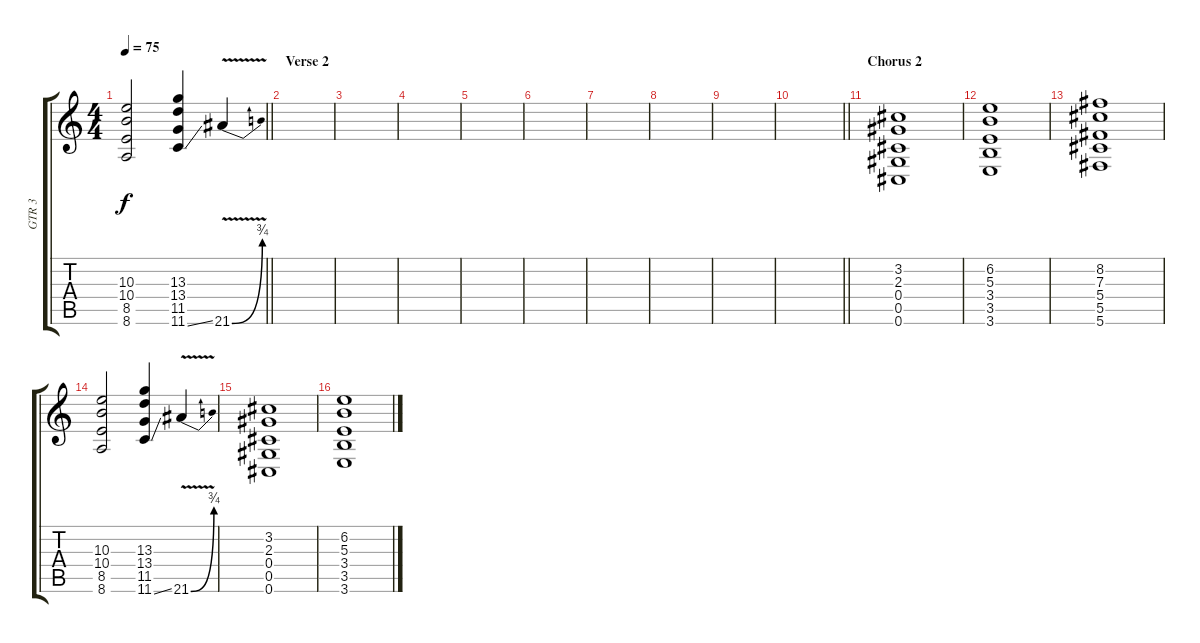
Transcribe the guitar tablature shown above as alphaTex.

\track ("GTR 3" "GTR 3") {instrument distortionguitar}
\staff {score tabs}
\tuning (Eb4 Bb3 Gb3 Db3 Ab2 Db2) {hide}
\ts (4 4)
\tempo 75
\clef g2
\barLineRight lightlight
\ks c
(10.3 10.4 8.5 8.6).2{dy f} (13.3 13.4 11.5 11.6{ss}).4 21.6{be (bend 0 0 60 3) v}.4 |
\section ("" "Verse 2")
|
|
|
|
|
|
|
|
\barLineRight lightlight
|
\section ("" "Chorus 2")
(3.2 2.3 0.4 0.5 0.6).1 |
(6.2 5.3 3.4 3.5 3.6).1 |
(8.2 7.3 5.4 5.5 5.6).1 |
(10.3 10.4 8.5 8.6).2 (13.3 13.4 11.5 11.6{ss}).4 21.6{be (bend 0 0 60 3) v}.4 |
(3.2 2.3 0.4 0.5 0.6).1 |
(6.2 5.3 3.4 3.5 3.6).1
